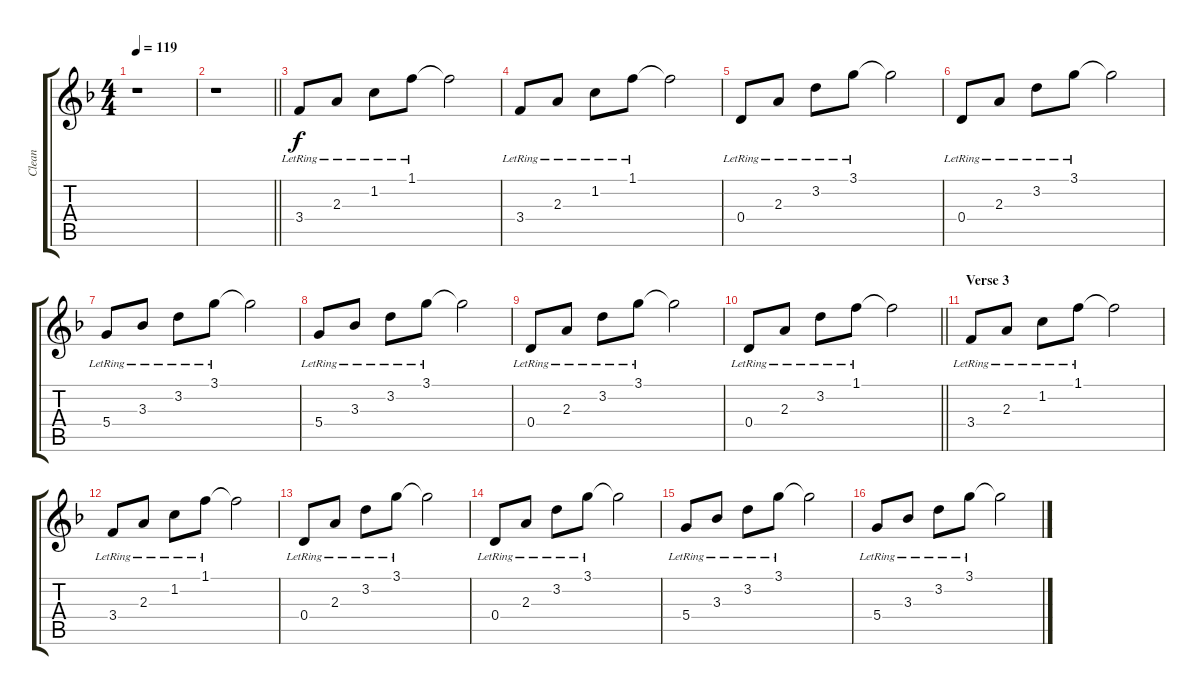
\track ("Clean" "Clean") {instrument electricguitarclean}
\staff {score tabs}
\tuning (E4 B3 G3 D3 A2 E2) {hide}
\ts (4 4)
\tempo 119
\clef g2
\ks f
r.1{dy f} |
\barLineRight lightlight
r.1 |
\section ("" "")
3.4{lr}.8 2.3{lr}.8 1.2{lr}.8 1.1{lr}.8 1.1{t}.2 |
3.4{lr}.8 2.3{lr}.8 1.2{lr}.8 1.1{lr}.8 1.1{t}.2 |
0.4{lr}.8 2.3{lr}.8 3.2{lr}.8 3.1{lr}.8 3.1{t}.2 |
0.4{lr}.8 2.3{lr}.8 3.2{lr}.8 3.1{lr}.8 3.1{t}.2 |
5.4{lr}.8 3.3{lr}.8 3.2{lr}.8 3.1{lr}.8 3.1{t}.2 |
5.4{lr}.8 3.3{lr}.8 3.2{lr}.8 3.1{lr}.8 3.1{t}.2 |
0.4{lr}.8 2.3{lr}.8 3.2{lr}.8 3.1{lr}.8 3.1{t}.2 |
\barLineRight lightlight
0.4{lr}.8 2.3{lr}.8 3.2{lr}.8 1.1{lr}.8 1.1{t}.2 |
\section ("" "Verse 3")
3.4{lr}.8 2.3{lr}.8 1.2{lr}.8 1.1{lr}.8 1.1{t}.2 |
3.4{lr}.8 2.3{lr}.8 1.2{lr}.8 1.1{lr}.8 1.1{t}.2 |
0.4{lr}.8 2.3{lr}.8 3.2{lr}.8 3.1{lr}.8 3.1{t}.2 |
0.4{lr}.8 2.3{lr}.8 3.2{lr}.8 3.1{lr}.8 3.1{t}.2 |
5.4{lr}.8 3.3{lr}.8 3.2{lr}.8 3.1{lr}.8 3.1{t}.2 |
5.4{lr}.8 3.3{lr}.8 3.2{lr}.8 3.1{lr}.8 3.1{t}.2
